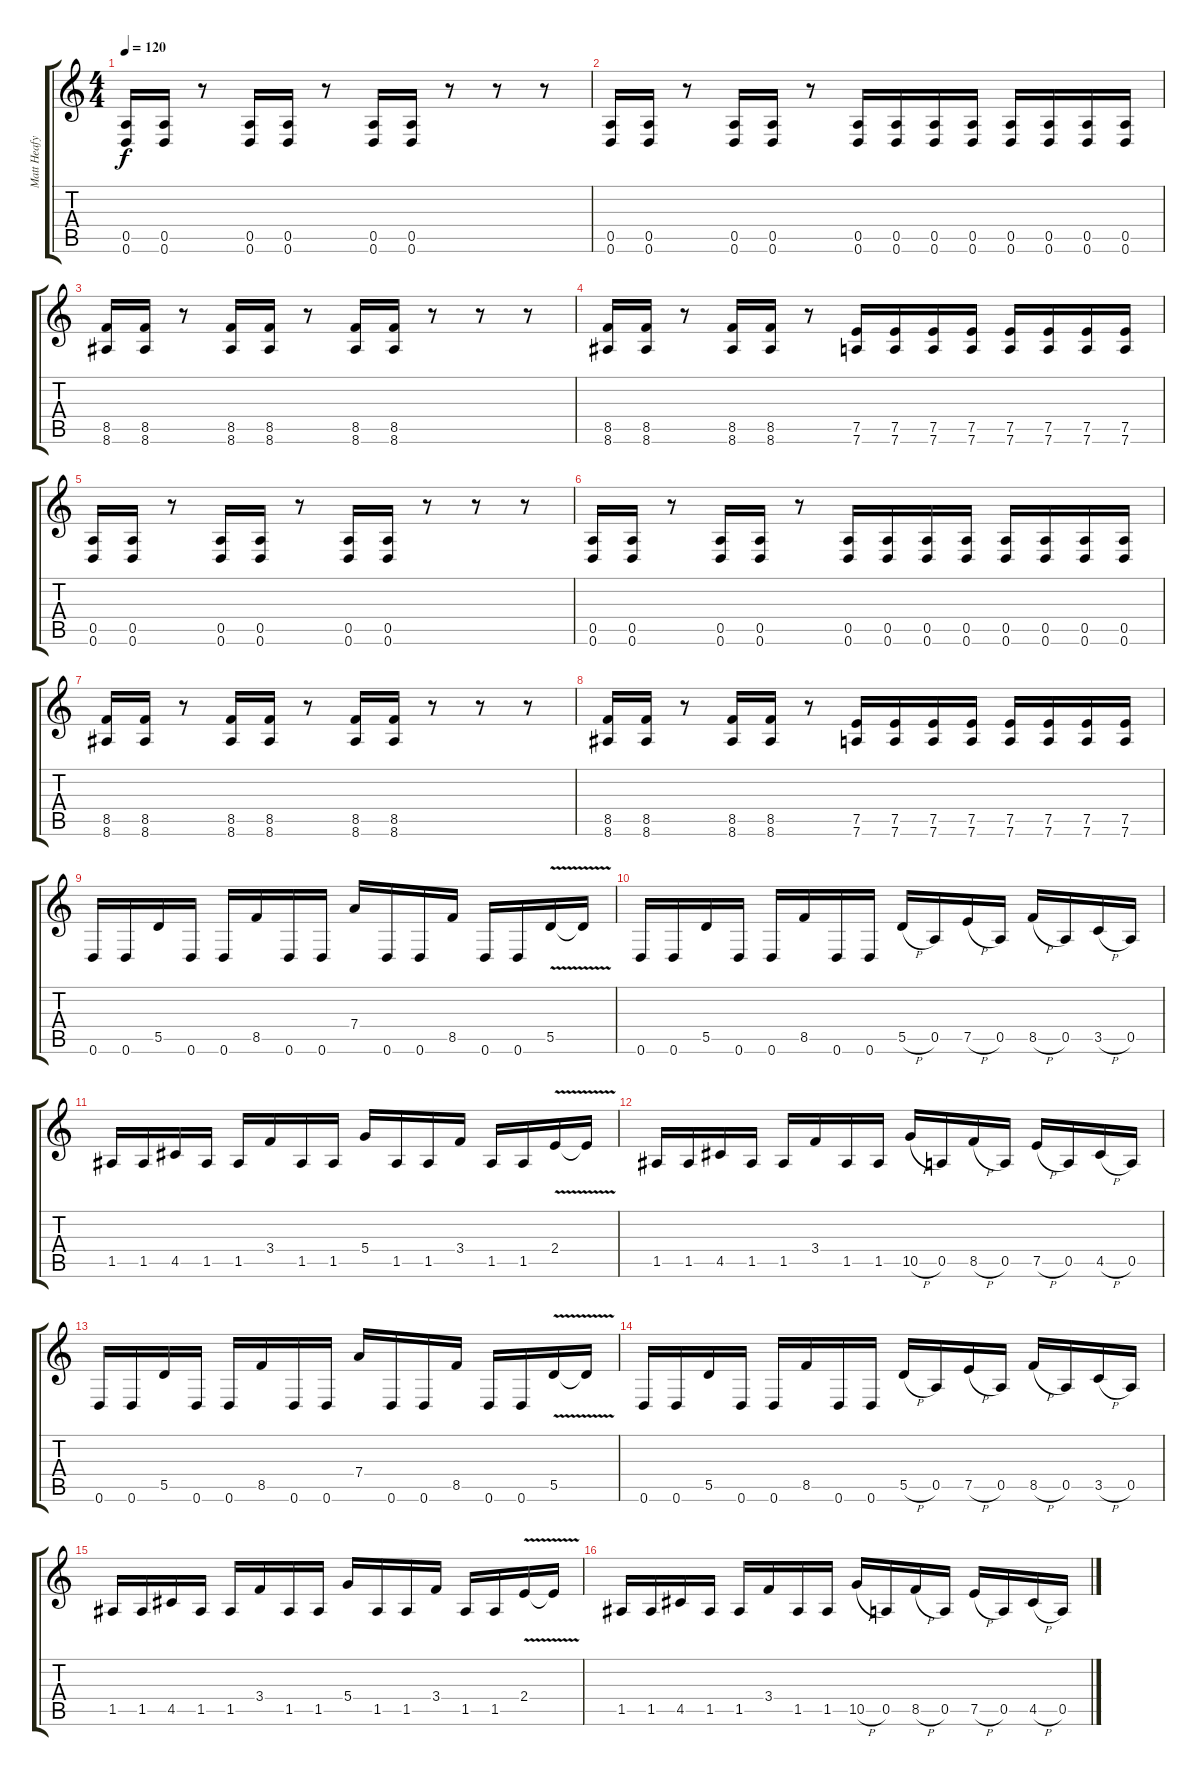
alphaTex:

\track ("Matt Heafy" "Matt Heafy") {instrument distortionguitar}
\staff {score tabs}
\tuning (E4 B3 G3 D3 A2 D2) {hide}
\ts (4 4)
\tempo 120
\clef g2
\ks c
(0.5 0.6).16{dy f} (0.5 0.6).16 r.8 (0.5 0.6).16 (0.5 0.6).16 r.8 (0.5 0.6).16 (0.5 0.6).16 r.8 r.8 r.8 |
(0.5 0.6).16 (0.5 0.6).16 r.8 (0.5 0.6).16 (0.5 0.6).16 r.8 (0.5 0.6).16 (0.5 0.6).16 (0.5 0.6).16 (0.5 0.6).16 (0.5 0.6).16 (0.5 0.6).16 (0.5 0.6).16 (0.5 0.6).16 |
(8.5 8.6).16 (8.5 8.6).16 r.8 (8.5 8.6).16 (8.5 8.6).16 r.8 (8.5 8.6).16 (8.5 8.6).16 r.8 r.8 r.8 |
(8.5 8.6).16 (8.5 8.6).16 r.8 (8.5 8.6).16 (8.5 8.6).16 r.8 (7.5 7.6).16 (7.5 7.6).16 (7.5 7.6).16 (7.5 7.6).16 (7.5 7.6).16 (7.5 7.6).16 (7.5 7.6).16 (7.5 7.6).16 |
(0.5 0.6).16 (0.5 0.6).16 r.8 (0.5 0.6).16 (0.5 0.6).16 r.8 (0.5 0.6).16 (0.5 0.6).16 r.8 r.8 r.8 |
(0.5 0.6).16 (0.5 0.6).16 r.8 (0.5 0.6).16 (0.5 0.6).16 r.8 (0.5 0.6).16 (0.5 0.6).16 (0.5 0.6).16 (0.5 0.6).16 (0.5 0.6).16 (0.5 0.6).16 (0.5 0.6).16 (0.5 0.6).16 |
(8.5 8.6).16 (8.5 8.6).16 r.8 (8.5 8.6).16 (8.5 8.6).16 r.8 (8.5 8.6).16 (8.5 8.6).16 r.8 r.8 r.8 |
(8.5 8.6).16 (8.5 8.6).16 r.8 (8.5 8.6).16 (8.5 8.6).16 r.8 (7.5 7.6).16 (7.5 7.6).16 (7.5 7.6).16 (7.5 7.6).16 (7.5 7.6).16 (7.5 7.6).16 (7.5 7.6).16 (7.5 7.6).16 |
0.6.16 0.6.16 5.5.16 0.6.16 0.6.16 8.5.16 0.6.16 0.6.16 7.4.16 0.6.16 0.6.16 8.5.16 0.6.16 0.6.16 5.5{v}.16 5.5{t}.16 |
0.6.16 0.6.16 5.5.16 0.6.16 0.6.16 8.5.16 0.6.16 0.6.16 5.5{h}.16 0.5.16 7.5{h}.16 0.5.16 8.5{h}.16 0.5.16 3.5{h}.16 0.5.16 |
1.5.16 1.5.16 4.5.16 1.5.16 1.5.16 3.4.16 1.5.16 1.5.16 5.4.16 1.5.16 1.5.16 3.4.16 1.5.16 1.5.16 2.4{v}.16 2.4{t}.16 |
1.5.16 1.5.16 4.5.16 1.5.16 1.5.16 3.4.16 1.5.16 1.5.16 10.5{h}.16 0.5.16 8.5{h}.16 0.5.16 7.5{h}.16 0.5.16 4.5{h}.16 0.5.16 |
0.6.16 0.6.16 5.5.16 0.6.16 0.6.16 8.5.16 0.6.16 0.6.16 7.4.16 0.6.16 0.6.16 8.5.16 0.6.16 0.6.16 5.5{v}.16 5.5{t}.16 |
0.6.16 0.6.16 5.5.16 0.6.16 0.6.16 8.5.16 0.6.16 0.6.16 5.5{h}.16 0.5.16 7.5{h}.16 0.5.16 8.5{h}.16 0.5.16 3.5{h}.16 0.5.16 |
1.5.16 1.5.16 4.5.16 1.5.16 1.5.16 3.4.16 1.5.16 1.5.16 5.4.16 1.5.16 1.5.16 3.4.16 1.5.16 1.5.16 2.4{v}.16 2.4{t}.16 |
1.5.16 1.5.16 4.5.16 1.5.16 1.5.16 3.4.16 1.5.16 1.5.16 10.5{h}.16 0.5.16 8.5{h}.16 0.5.16 7.5{h}.16 0.5.16 4.5{h}.16 0.5.16
